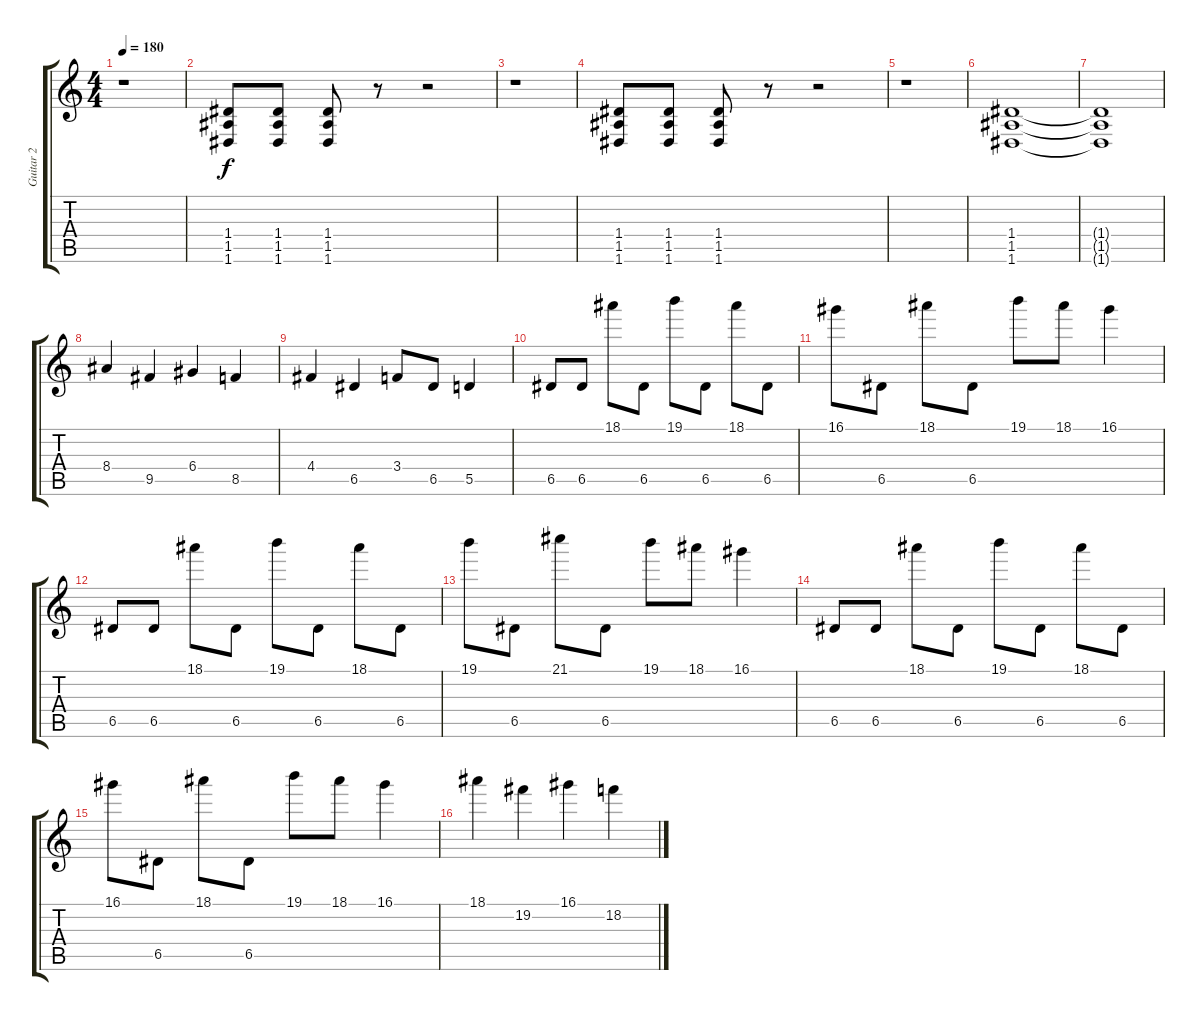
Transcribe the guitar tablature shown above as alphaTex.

\track ("Guitar 2" "Guitar 2") {instrument distortionguitar}
\staff {score tabs}
\tuning (E4 B3 G3 D3 A2 D2) {hide}
\ts (4 4)
\tempo 180
\clef g2
\ks c
r.1{dy f instrument distortionguitar} |
(1.4 1.5 1.6).8 (1.4 1.5 1.6).8 (1.4 1.5 1.6).8 r.8 r.2 |
r.1 |
(1.4 1.5 1.6).8 (1.4 1.5 1.6).8 (1.4 1.5 1.6).8 r.8 r.2 |
r.1 |
(1.4 1.5 1.6).1 |
(1.4{t} 1.5{t} 1.6{t}).1 |
8.4.4 9.5.4 6.4.4 8.5.4 |
4.4.4 6.5.4 3.4.8 6.5.8 5.5.4 |
6.5.8{balance 2} 6.5.8 18.1.8 6.5.8 19.1.8 6.5.8 18.1.8 6.5.8 |
16.1.8 6.5.8 18.1.8 6.5.8 19.1.8 18.1.8 16.1.4 |
6.5.8 6.5.8 18.1.8 6.5.8 19.1.8 6.5.8 18.1.8 6.5.8 |
19.1.8 6.5.8 21.1.8 6.5.8 19.1.8 18.1.8 16.1.4 |
6.5.8 6.5.8 18.1.8 6.5.8 19.1.8 6.5.8 18.1.8 6.5.8 |
16.1.8 6.5.8 18.1.8 6.5.8 19.1.8 18.1.8 16.1.4 |
18.1.4 19.2.4 16.1.4 18.2.4
